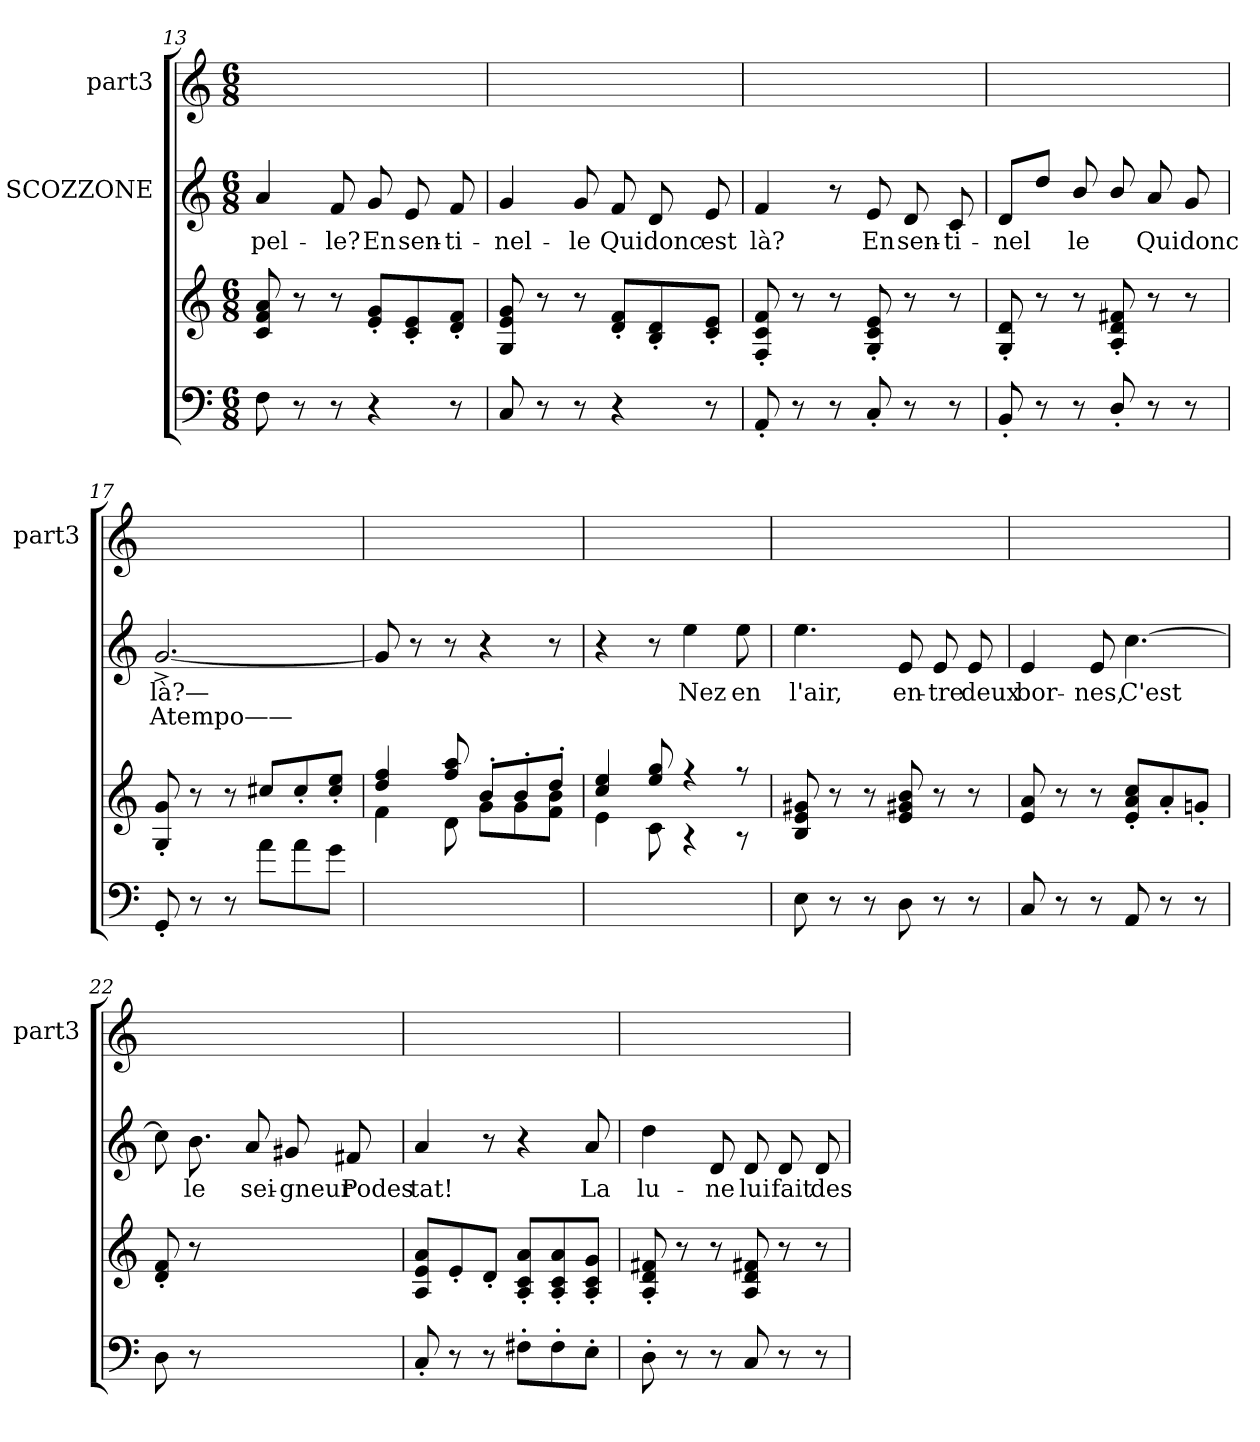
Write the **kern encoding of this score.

**kern	**kern	**kern	**text	**text	**kern
*part3	*part3	*part2	*part2	*part2	*part1
*staff4	*staff3	*staff2	*staff2	*staff2	*staff1
*	*	*I"SCOZZONE	*	*	*I"part3
*	*	*	*	*	*I'part3
*clefF4	*clefG2	*clefG2	*	*	*clefG2
*k[]	*k[]	*k[]	*	*	*k[]
*M6/8	*M6/8	*M6/8	*	*	*M6/8
=13	=13	=13	=13	=13	=13
8Fi\	8aj/ 8fj/ 8cj/	4aj/	pel-	.	2.ryy
8r	8r	.	.	.	.
8r	8r	8fj/	le?	.	.
4r	8ej'</ 8gj'</L	8gj/	En	.	.
.	8ej'</ 8cj'</	8ej/	sen-	.	.
8r	8fj'</ 8dj'</J	8fj/	ti-	.	.
=14	=14	=14	=14	=14	=14
8Ci/	8gj/ 8ej/ 8Gj/	4gj/	nel-	.	2.ryy
8r	8r	.	.	.	.
8r	8r	8gj/	le	.	.
4r	8fj'</ 8dj'</L	8fj/	Qui	.	.
.	8dj'</ 8Bj'</	8dj/	donc	.	.
8r	8ej'</ 8cj'</J	8ej/	est	.	.
=15	=15	=15	=15	=15	=15
8AA'<i/	8fj'</ 8cj'</ 8Fj'</	4fj/	là?	.	2.ryy
8r	8r	.	.	.	.
8r	8r	8r	.	.	.
8C'<i/	8ej'</ 8cj'</ 8Gj'</	8ej/	En	.	.
8r	8r	8dj/	sen-	.	.
8r	8r	8cj/	ti-	.	.
=16	=16	=16	=16	=16	=16
8BB'<i/	8dj'</ 8Gj'</	8dj/L	nel	.	2.ryy
8r	8r	8ddj/J	--	.	.
8r	8r	8bj/	le	.	.
8D'<i/	8f#Xj'</ 8dj'</ 8Aj'</	8bj/	.	.	.
8r	8r	8aj/	Qui	.	.
8r	8r	8gj/	donc	.	.
!!LO:PB:g=z
=17	=17	=17	=17	=17	=17
8GG'<i/	8gj'</ 8Gj'</	[2.g^>j/	là?—	Atempo——	2.ryy
8r	8r	.	.	.	.
8r	8r	.	.	.	.
8ai\L	8cc#Xj/L	.	.	.	.
8ai\	8cc#'>j/	.	.	.	.
8gi\J	8eej'>/ 8cc#j'>/J	.	.	.	.
=18	=18	=18	=18	=18	=18
*	*^	*	*	*	*
2.ryy	4ffj/ 4ddj/	4fi\	8gj/]	.	.	2.ryy
.	.	.	8r	.	.	.
.	8ffj/ 8aaj/	8di\	8r	.	.	.
.	8b'>j/L	8gi\L	4r	.	.	.
.	8b'>j/	8gi\	.	.	.	.
.	8dd'>j/J	8bi\ 8fi\J	8r	.	.	.
=19	=19	=19	=19	=19	=19	=19
2.ryy	4eej/ 4ccj/	4ei\	4r	.	.	2.ryy
.	8ggj/ 8eej/	8ci\	8r	.	.	.
.	4r	4r	4eej\	Nez	.	.
.	8r	8r	8eej\	en	.	.
*	*v	*v	*	*	*	*
=20	=20	=20	=20	=20	=20
8Ei\	8g#Xj/ 8ej/ 8Bj/	4.eej\	l'air,	.	2.ryy
8r	8r	.	.	.	.
8r	8r	.	.	.	.
8Di\	8bj/ 8g#Xj/ 8ej/	8ej/	en-	.	.
8r	8r	8ej/	tre	.	.
8r	8r	8ej/	deux	.	.
=21	=21	=21	=21	=21	=21
8Ci/	8aj/ 8ej/	4ej/	bor-	.	2.ryy
8r	8r	.	.	.	.
8r	8r	8ej/	nes,	.	.
8AAi/	8ccj'</ 8aj'</ 8ej'</L	[4.ccj\	C'est	.	.
8r	8a'<j/	.	.	.	.
8r	8gn'<j/J	.	.	.	.
!!LO:LB:g=z
=22	=22	=22	=22	=22	=22
8Di\	8dj'</ 8fj'</	8ccj\]	.	.	2.ryy
8r	8r	8.bj\	le	.	.
2ryy	2ryy	.	.	.	.
.	.	8aj/	sei-	.	.
.	.	8g#Xj/	gneur	.	.
.	.	8f#Xj/	Podes	.	.
.	.	16ryy	.	.	.
=23	=23	=23	=23	=23	=23
8C'>i/	8aj/ 8ej/ 8Aj/L	4aj/	tat!	.	2.ryy
8r	8e'<j/	.	.	.	.
8r	8d'<j/J	8r	.	.	.
8F#X'>i\L	8aj'</ 8cj'</ 8Aj'</L	4r	.	.	.
8F#'>i\	8Aj'</ 8aj'</ 8cj'</	.	.	.	.
8E'>i\J	8gj'</ 8cj'</ 8Aj'</J	8aj/	La	.	.
=24	=24	=24	=24	=24	=24
8D'>i\	8f#Xj'</ 8dj'</ 8Aj'</	4ddj\	lu-	.	2.ryy
8r	8r	.	.	.	.
8r	8r	8dj/	ne	.	.
8Ci/	8f#Xj/ 8dj/ 8Aj/	8dj/	lui	.	.
8r	8r	8dj/	fait	.	.
8r	8r	8dj/	des	.	.
=	=	=	=	=	=
*-	*-	*-	*-	*-	*-
